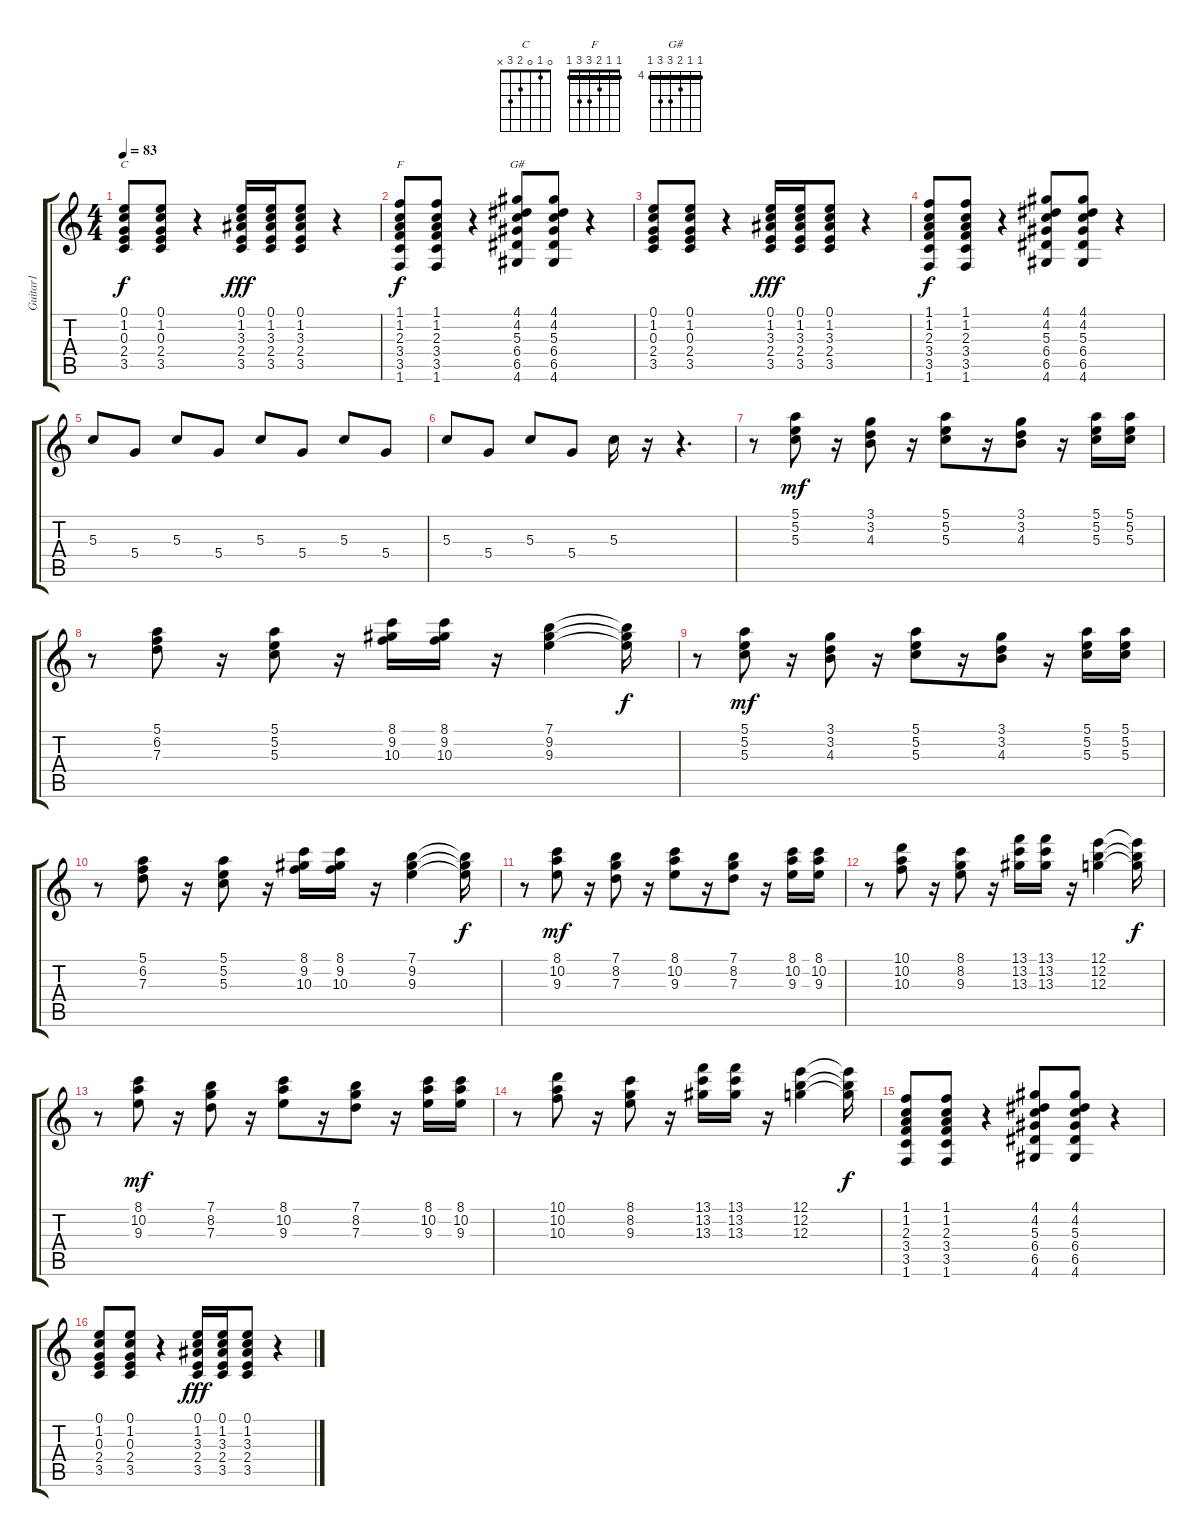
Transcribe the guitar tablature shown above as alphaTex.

\track ("Guitar1" "Guitar1") {instrument electricguitarclean}
\staff {score tabs}
\tuning (E4 B3 G3 D3 A2 E2) {hide}
\chord ("C" 0 1 0 2 3 x)
\chord ("F" 1 1 2 3 3 1) {barre 1}
\chord ("G#" 4 4 5 6 6 4) {firstfret 4 barre 4}
\ts (4 4)
\tempo 83
\clef g2
\ks c
(0.1 1.2 0.3 2.4 3.5).8{ch "C" dy f} (0.1 1.2 0.3 2.4 3.5).8 r.4 (0.1 1.2 3.3 2.4 3.5).16{dy fff} (0.1 1.2 3.3 2.4 3.5).16 (0.1 1.2 3.3 2.4 3.5).8 r.4 |
(1.1 1.2 2.3 3.4 3.5 1.6).8{ch "F" dy f} (1.1 1.2 2.3 3.4 3.5 1.6).8 r.4 (4.1 4.2 5.3 6.4 6.5 4.6).8{ch "G#"} (4.1 4.2 5.3 6.4 6.5 4.6).8 r.4 |
(0.1 1.2 0.3 2.4 3.5).8 (0.1 1.2 0.3 2.4 3.5).8 r.4 (0.1 1.2 3.3 2.4 3.5).16{dy fff} (0.1 1.2 3.3 2.4 3.5).16 (0.1 1.2 3.3 2.4 3.5).8 r.4 |
(1.1 1.2 2.3 3.4 3.5 1.6).8{dy f} (1.1 1.2 2.3 3.4 3.5 1.6).8 r.4 (4.1 4.2 5.3 6.4 6.5 4.6).8 (4.1 4.2 5.3 6.4 6.5 4.6).8 r.4 |
5.3.8 5.4.8 5.3.8 5.4.8 5.3.8 5.4.8 5.3.8 5.4.8 |
5.3.8 5.4.8 5.3.8 5.4.8 5.3.16 r.16 r.4{d} |
r.8 (5.1 5.2 5.3).8{dy mf} r.16 (3.1 3.2 4.3).8 r.16 (5.1 5.2 5.3).8 r.16 (3.1 3.2 4.3).8 r.16 (5.1 5.2 5.3).16 (5.1 5.2 5.3).16 |
r.8 (5.1 6.2 7.3).8 r.16 (5.1 5.2 5.3).8 r.16 (8.1 9.2 10.3).16 (8.1 9.2 10.3).16 r.16 (7.1 9.2 9.3).4 (7.1{t} 9.2{t} 9.3{t}).16{dy f} |
r.8 (5.1 5.2 5.3).8{dy mf} r.16 (3.1 3.2 4.3).8 r.16 (5.1 5.2 5.3).8 r.16 (3.1 3.2 4.3).8 r.16 (5.1 5.2 5.3).16 (5.1 5.2 5.3).16 |
r.8 (5.1 6.2 7.3).8 r.16 (5.1 5.2 5.3).8 r.16 (8.1 9.2 10.3).16 (8.1 9.2 10.3).16 r.16 (7.1 9.2 9.3).4 (7.1{t} 9.2{t} 9.3{t}).16{dy f} |
r.8 (8.1 10.2 9.3).8{dy mf} r.16 (7.1 8.2 7.3).8 r.16 (8.1 10.2 9.3).8 r.16 (7.1 8.2 7.3).8 r.16 (8.1 10.2 9.3).16 (8.1 10.2 9.3).16 |
r.8 (10.1 10.2 10.3).8 r.16 (8.1 8.2 9.3).8 r.16 (13.1 13.2 13.3).16 (13.1 13.2 13.3).16 r.16 (12.1 12.2 12.3).4 (12.1{t} 12.2{t} 12.3{t}).16{dy f} |
r.8 (8.1 10.2 9.3).8{dy mf} r.16 (7.1 8.2 7.3).8 r.16 (8.1 10.2 9.3).8 r.16 (7.1 8.2 7.3).8 r.16 (8.1 10.2 9.3).16 (8.1 10.2 9.3).16 |
r.8 (10.1 10.2 10.3).8 r.16 (8.1 8.2 9.3).8 r.16 (13.1 13.2 13.3).16 (13.1 13.2 13.3).16 r.16 (12.1 12.2 12.3).4 (12.1{t} 12.2{t} 12.3{t}).16{dy f} |
(1.1 1.2 2.3 3.4 3.5 1.6).8 (1.1 1.2 2.3 3.4 3.5 1.6).8 r.4 (4.1 4.2 5.3 6.4 6.5 4.6).8 (4.1 4.2 5.3 6.4 6.5 4.6).8 r.4 |
(0.1 1.2 0.3 2.4 3.5).8 (0.1 1.2 0.3 2.4 3.5).8 r.4 (0.1 1.2 3.3 2.4 3.5).16{dy fff} (0.1 1.2 3.3 2.4 3.5).16 (0.1 1.2 3.3 2.4 3.5).8 r.4
